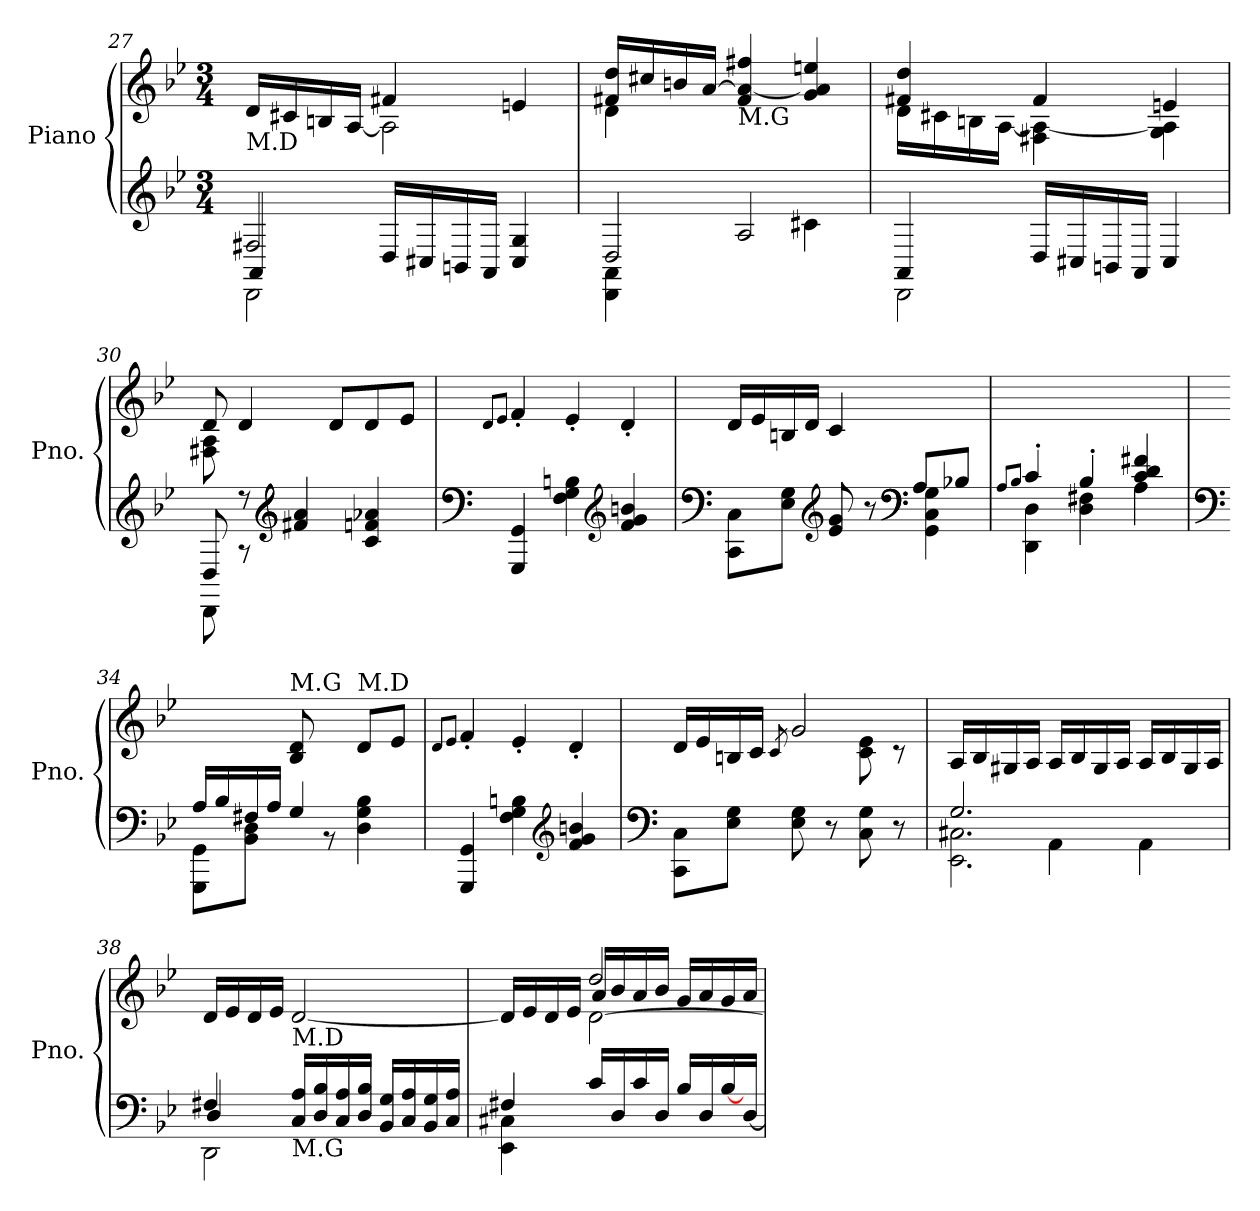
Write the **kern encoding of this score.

**kern	**kern
*part1	*part1
*staff2	*staff1
*I"Piano	*
*I'Pno.	*
!!LO:PB:g=z
*clefG2	*clefG2
*k[b-e-]	*k[b-e-]
*M3/4	*M3/4
=27	=27
*^	*^
*	*^	*	*
!	!	!	!LO:TX:b:t=M.D	!
2F#X/	4AA/	2DD\	16d/LL	4ryy
.	.	.	16c#X/	.
.	.	.	16Bn/	.
.	.	.	[16A/JJ	.
.	16D/LL	.	4f#X/	2A\]
.	16C#X/	.	.	.
.	16BBn/	.	.	.
.	16AA/JJ	.	.	.
4ryy	4C#/ 4G/	4ryy	4en/	.
=28	=28	=28	=28	=28
4ryy	2D/	4DD\ 4AA\	16f#X/ 16dd/LL	4d\
.	.	.	16cc#X/	.
.	.	.	16bn/	.
.	.	.	[16a/JJ	.
!	!	!	!LO:TX:b:t=M.G	!
2A/	.	2ryy	4f#/ 4a/_ 4ff#X/	2ryy
.	4c#X\	.	4g/ 4a/] 4een/	.
*	*v	*v	*	*
=29	=29	=29	=29
4AA/	2DD\	4f#X/ 4dd/	16d\LL
.	.	.	16c#X\
.	.	.	16Bn\
.	.	.	[16A\JJ
16D/LL	.	4f#/	4F#X\ 4A\_
16C#X/	.	.	.
16BBn/	.	.	.
16AA/JJ	.	.	.
4C#/	4ryy	4en/	4G\ 4A\]
!!LO:LB:g=z	!!
=30	=30	=30	=30
8D/	8DD\	8d/	8F#X\ 8A\
8r	8r	4d/	2ryy
*clefG2	*	*	*
4f#X/ 4a/	2ryy	.	.
.	.	8d/L	.
4c/ 4fn/ 4a-X/	.	8d/	.
.	.	8e-/J	8ryy
*v	*v	*	*
*	*v	*v
=31	=31
*clefF4	*
.	8qd/L
.	8qe-/J
4GGG/ 4GG/	4f'/
4F\ 4G\ 4Bn\	4e-'/
*clefG2	*
4f/ 4g/ 4bn/	4d'/
=32	=32
*clefF4	*
*^	*
2ryy	8CC\ 8C\L	16d/LL
.	.	16e-/
.	8E-\ 8G\J	16Bn/
.	.	16d/JJ
*clefG2	*	*
.	8e-/ 8g/	4c/
.	8r	.
*clefF4	*	*
8A/L	4GG\ 4C\ 4G\	4ryy
8B-X/J	.	.
=33	=33	=33
8qA/L	.	.
8qB-/J	.	.
4c'/	4DD\ 4D\	2.ryy
4B-'/	4D\ 4F#X\	.
4A'\	4c/ 4d/ 4f#X/	.
!!LO:LB:g=z
=34	=34	=34
*clefF4	*	*
*	*	*^
16A/LL	8GGG\ 8GG\L	2ryy	4ryy
16B-/	.	.	.
16F#X/	8BB-\ 8D\J	.	.
16A/JJ	.	.	.
!	!	!	!LO:TX:a:t=M.G
4G/	8ryy	.	8B-/ 8d/
.	8r	.	4.ryy
!	!	!LO:TX:a:t=M.D	!
4ryy	4D\ 4G\ 4B-\	8d/L	.
.	.	8e-/J	.
*v	*v	*	*
*	*v	*v
=35	=35
.	8qd/L
.	8qe-/J
4GGG/ 4GG/	4f'/
4F\ 4G\ 4Bn\	4e-'/
*clefG2	*
4f/ 4g/ 4bn/	4d'/
=36	=36
*clefF4	*
*	*^
8CC\ 8C\L	16d/LL	2ryy
.	16e-/	.
8E-\ 8G\J	16Bn/	.
.	16c/JJ	.
.	8qc/	.
8E-\ 8G\	2g/	.
8r	.	.
8C\ 8G\	.	8c\ 8e-\
8r	.	8r
!!LO:LB:g=z
=37	=37	=37
*^	*	*
*	*^	*	*
!	!	!	!LO:TX:b:t=M.D	!
*	*	*	*v	*v
2.G/	2.EE-\ 2.C#X\	4ryy	16A/LL
.	.	.	16B-/
.	.	.	16G#X/
.	.	.	16A/JJ
.	.	4AA\	16A/LL
.	.	.	16B-/
.	.	.	16G#/
.	.	.	16A/JJ
.	.	4AA\	16A/LL
.	.	.	16B-/
.	.	.	16G#/
.	.	.	16A/JJ
=38	=38	=38	=38
4F#X/	4D/	2DD\	16d/LL
.	.	.	16e-/
.	.	.	16d/
.	.	.	16e-/JJ
!LO:TX:a:t=M.D	!	!	!
!LO:TX:b:t=M.G	!	!	!
2ryy	16C/ 16A/LL	.	[2d/
.	16D/ 16B-/	.	.
.	16C/ 16A/	.	.
.	16D/ 16B-/JJ	.	.
.	16BB-/ 16G/LL	4ryy	.
.	16C/ 16A/	.	.
.	16BB-/ 16G/	.	.
.	16C/ 16A/JJ	.	.
*	*v	*v	*
=39	=39	=39
*	*	*^
*	*	*	*^
4EE-\ 4C#X\	4F#X/	16d/LL]	4ryy	4ryy
.	.	16e-/	.	.
.	.	16d/	.	.
.	.	16e-/JJ	.	.
16c/LL	2ryy	2dd/	16a/LL	[2d\
16D/	.	.	16b-/	.
16c/	.	.	16a/	.
16D/JJ	.	.	16b-/JJ	.
16B-/LL	.	.	16g/LL	.
16D/	.	.	16a/	.
[16B-/	.	.	16g/	.
[16D/JJ	.	.	16a/JJ	.
*v	*v	*	*	*
*	*v	*v	*v
=	=
*-	*-
